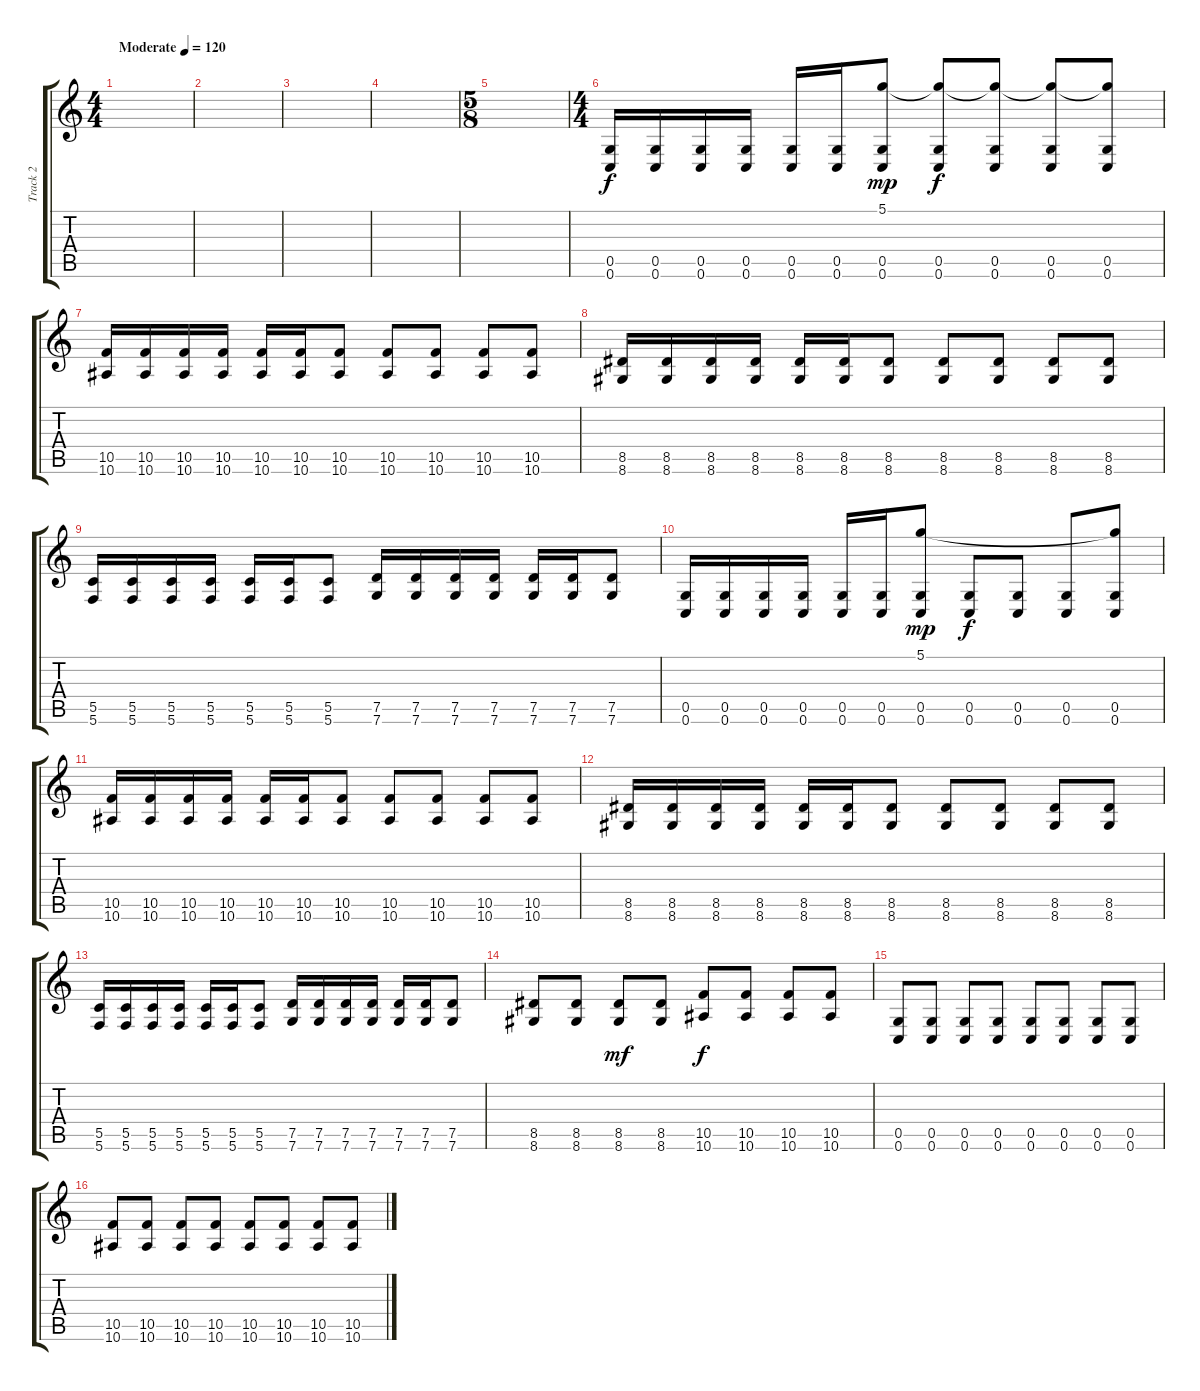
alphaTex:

\track ("Track 2" "Track 2") {instrument distortionguitar}
\staff {score tabs}
\tuning (D4 A3 F3 C3 G2 C2) {hide}
\ts (4 4)
\tempo (120 "Moderate")
\clef g2
\ks c
|
|
|
|
\ts (5 8)
|
\ts (4 4)
(0.5 0.6).16 (0.5 0.6).16 (0.5 0.6).16 (0.5 0.6).16 (0.5 0.6).16 (0.5 0.6).16 (5.1 0.5 0.6).8{dy mp} (5.1{t} 0.5 0.6).8{dy f} (5.1{t} 0.5 0.6).8 (5.1{t} 0.5 0.6).8 (5.1{t} 0.5 0.6).8 |
(10.5 10.6).16 (10.5 10.6).16 (10.5 10.6).16 (10.5 10.6).16 (10.5 10.6).16 (10.5 10.6).16 (10.5 10.6).8 (10.5 10.6).8 (10.5 10.6).8 (10.5 10.6).8 (10.5 10.6).8 |
(8.5 8.6).16 (8.5 8.6).16 (8.5 8.6).16 (8.5 8.6).16 (8.5 8.6).16 (8.5 8.6).16 (8.5 8.6).8 (8.5 8.6).8 (8.5 8.6).8 (8.5 8.6).8 (8.5 8.6).8 |
(5.5 5.6).16 (5.5 5.6).16 (5.5 5.6).16 (5.5 5.6).16 (5.5 5.6).16 (5.5 5.6).16 (5.5 5.6).8 (7.5 7.6).16 (7.5 7.6).16 (7.5 7.6).16 (7.5 7.6).16 (7.5 7.6).16 (7.5 7.6).16 (7.5 7.6).8 |
(0.5 0.6).16 (0.5 0.6).16 (0.5 0.6).16 (0.5 0.6).16 (0.5 0.6).16 (0.5 0.6).16 (5.1 0.5 0.6).8{dy mp} (0.5 0.6).8{dy f} (0.5 0.6).8 (0.5 0.6).8 (5.1{t} 0.5 0.6).8 |
(10.5 10.6).16 (10.5 10.6).16 (10.5 10.6).16 (10.5 10.6).16 (10.5 10.6).16 (10.5 10.6).16 (10.5 10.6).8 (10.5 10.6).8 (10.5 10.6).8 (10.5 10.6).8 (10.5 10.6).8 |
(8.5 8.6).16 (8.5 8.6).16 (8.5 8.6).16 (8.5 8.6).16 (8.5 8.6).16 (8.5 8.6).16 (8.5 8.6).8 (8.5 8.6).8 (8.5 8.6).8 (8.5 8.6).8 (8.5 8.6).8 |
(5.5 5.6).16 (5.5 5.6).16 (5.5 5.6).16 (5.5 5.6).16 (5.5 5.6).16 (5.5 5.6).16 (5.5 5.6).8 (7.5 7.6).16 (7.5 7.6).16 (7.5 7.6).16 (7.5 7.6).16 (7.5 7.6).16 (7.5 7.6).16 (7.5 7.6).8 |
(8.5 8.6).8 (8.5 8.6).8 (8.5 8.6).8{dy mf} (8.5 8.6).8 (10.5 10.6).8{dy f} (10.5 10.6).8 (10.5 10.6).8 (10.5 10.6).8 |
(0.5 0.6).8 (0.5 0.6).8 (0.5 0.6).8 (0.5 0.6).8 (0.5 0.6).8 (0.5 0.6).8 (0.5 0.6).8 (0.5 0.6).8 |
(10.5 10.6).8 (10.5 10.6).8 (10.5 10.6).8 (10.5 10.6).8 (10.5 10.6).8 (10.5 10.6).8 (10.5 10.6).8 (10.5 10.6).8
